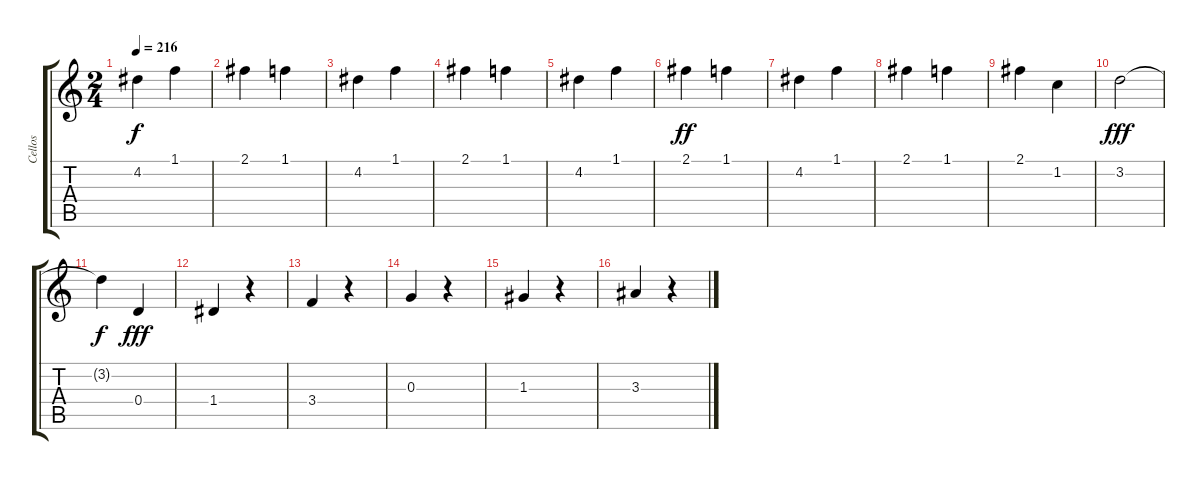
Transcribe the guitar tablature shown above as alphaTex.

\track ("Cellos" "Cellos") {instrument contrabass}
\staff {score tabs}
\tuning (E4 B3 G3 D3 A2 E2) {hide}
\ts (2 4)
\tempo 216
\clef g2
\ks c
4.2.4{dy f} 1.1.4 |
2.1.4 1.1.4 |
4.2.4 1.1.4 |
2.1.4 1.1.4 |
4.2.4 1.1.4 |
2.1.4{dy ff} 1.1.4 |
4.2.4 1.1.4 |
2.1.4 1.1.4 |
2.1.4 1.2.4 |
3.2.2{dy fff} |
3.2{t}.4{dy f} 0.4.4{dy fff} |
1.4.4 r.4 |
3.4.4 r.4 |
0.3.4 r.4 |
1.3.4 r.4 |
3.3.4 r.4
